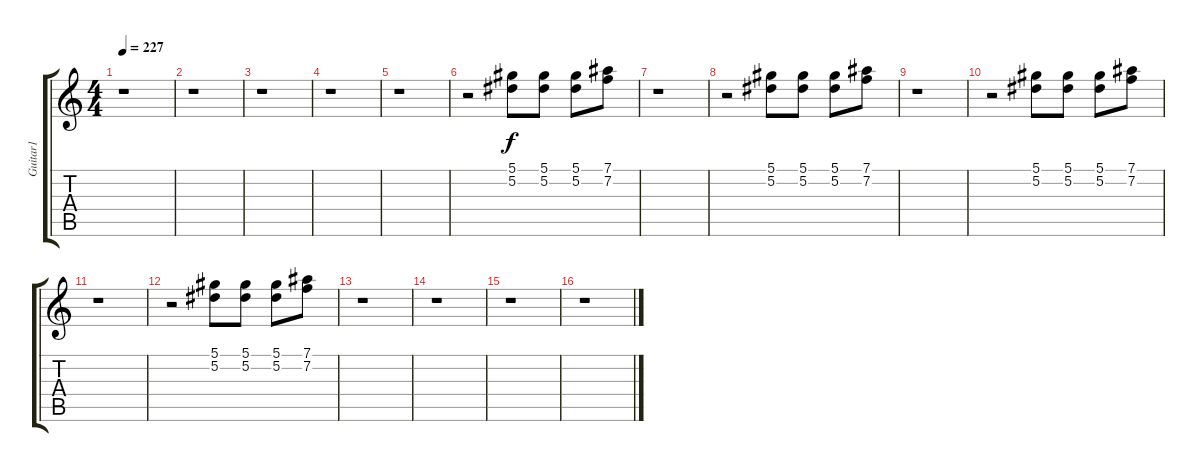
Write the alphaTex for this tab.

\track ("Guitar1" "Guitar1") {instrument distortionguitar}
\staff {score tabs}
\tuning (Eb4 Bb3 Gb3 Db3 Ab2 Eb2) {hide}
\ts (4 4)
\tempo 227
\clef g2
\ks c
r.1{dy f} |
r.1 |
r.1 |
r.1 |
r.1 |
r.2 (5.1 5.2).8 (5.1 5.2).8 (5.1 5.2).8 (7.1 7.2).8 |
r.1 |
r.2 (5.1 5.2).8 (5.1 5.2).8 (5.1 5.2).8 (7.1 7.2).8 |
r.1 |
r.2 (5.1 5.2).8 (5.1 5.2).8 (5.1 5.2).8 (7.1 7.2).8 |
r.1 |
r.2 (5.1 5.2).8 (5.1 5.2).8 (5.1 5.2).8 (7.1 7.2).8 |
r.1 |
r.1 |
r.1 |
r.1
